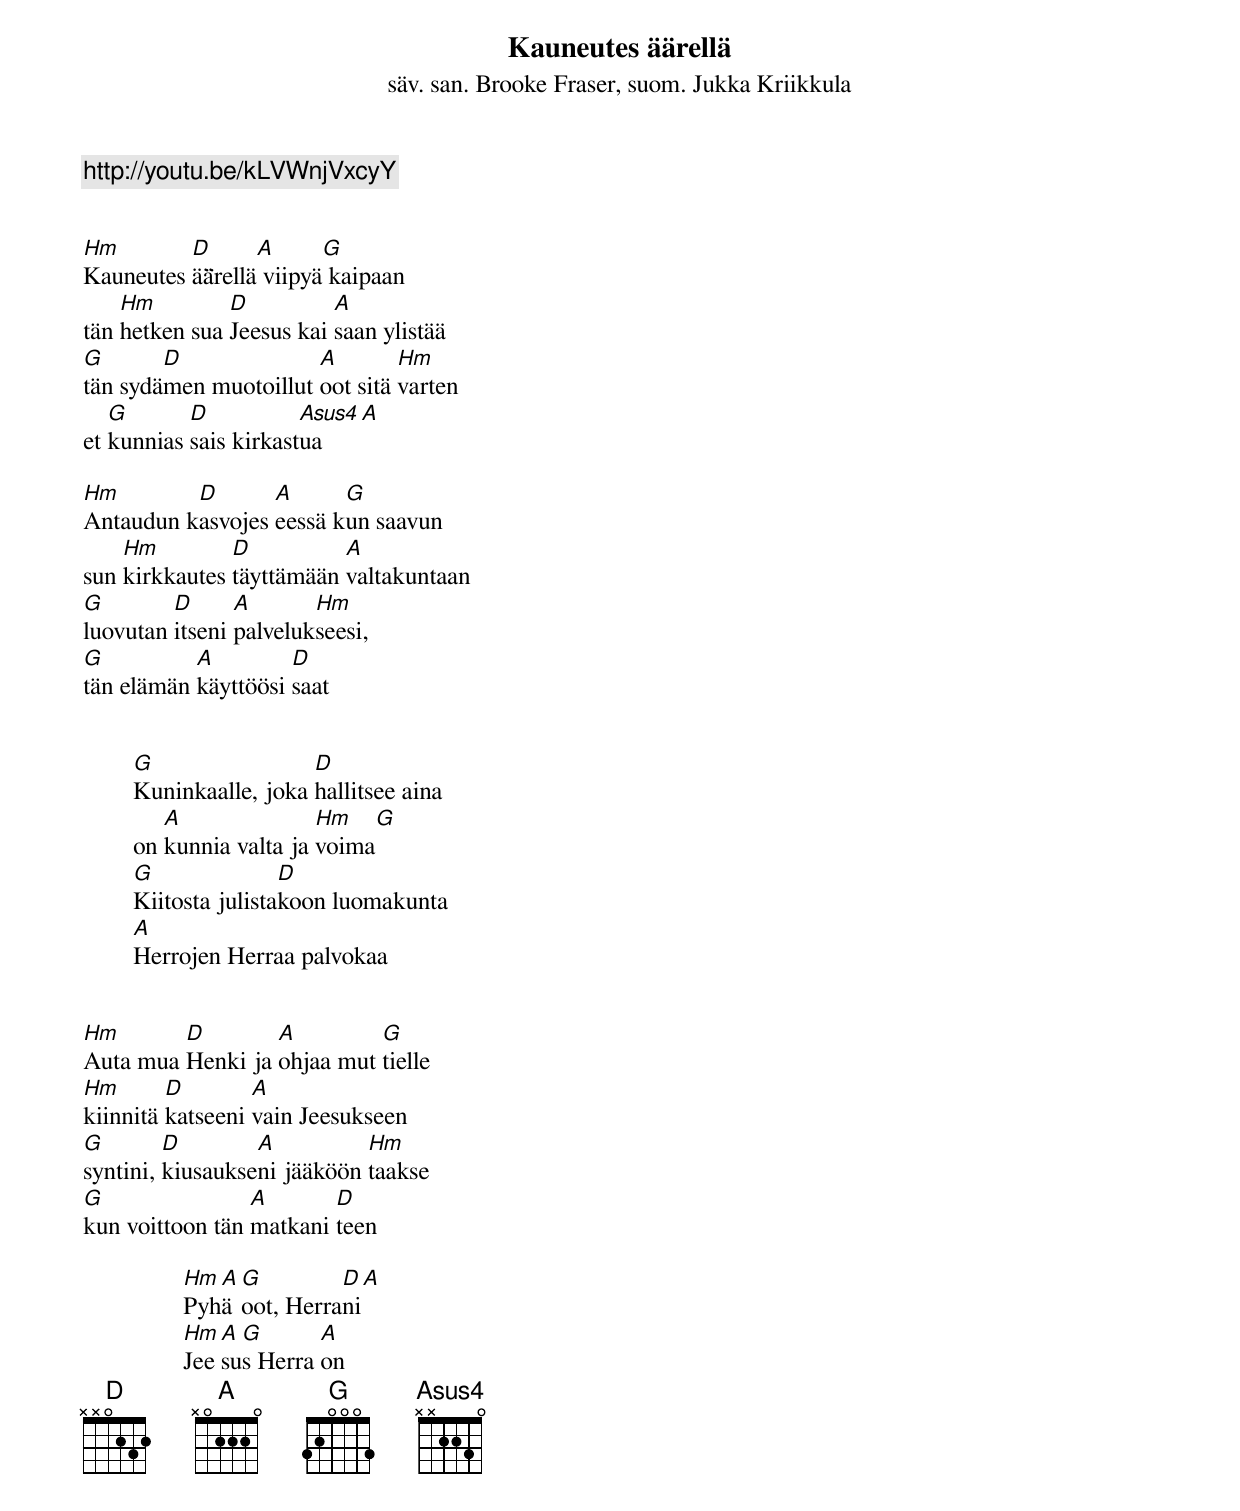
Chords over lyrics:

Kauneutes äärellä
säv. san. Brooke Fraser, suom. Jukka Kriikkula
http://youtu.be/kLVWnjVxcyY


Hm        D       A      G
Kauneutes ää̈rellä viipyä kaipaan
    Hm         D          A
tän hetken sua Jeesus kai saan ylistää
G       D              A        Hm
tän sydämen muotoillut oot sitä varten
   G       D           Asus4   A
et kunnias sais kirkastua

Hm        D       A      G
Antaudun kasvojes eessä kun saavun
    Hm         D          A
sun kirkkautes täyttämään valtakuntaan
G        D      A       Hm
luovutan itseni palvelukseesi,
G          A         D
tän elämän käyttöösi saat


	G                 D
	Kuninkaalle, joka hallitsee aina
	   A               Hm   G
	on kunnia valta ja voima
	G               D
	Kiitosta julistakoon luomakunta
	A
	Herrojen Herraa palvokaa


Hm       D        A         G
Auta mua Henki ja ohjaa mut tielle
Hm       D        A
kiinnitä katseeni vain Jeesukseen
G        D        A          Hm
syntini, kiusaukseni jääköön taakse
G                A       D
kun voittoon tän matkani teen

		Hm A G         D   A
		Pyhä oot, Herrani
		Hm A G       A
		Jeesus Herra on
